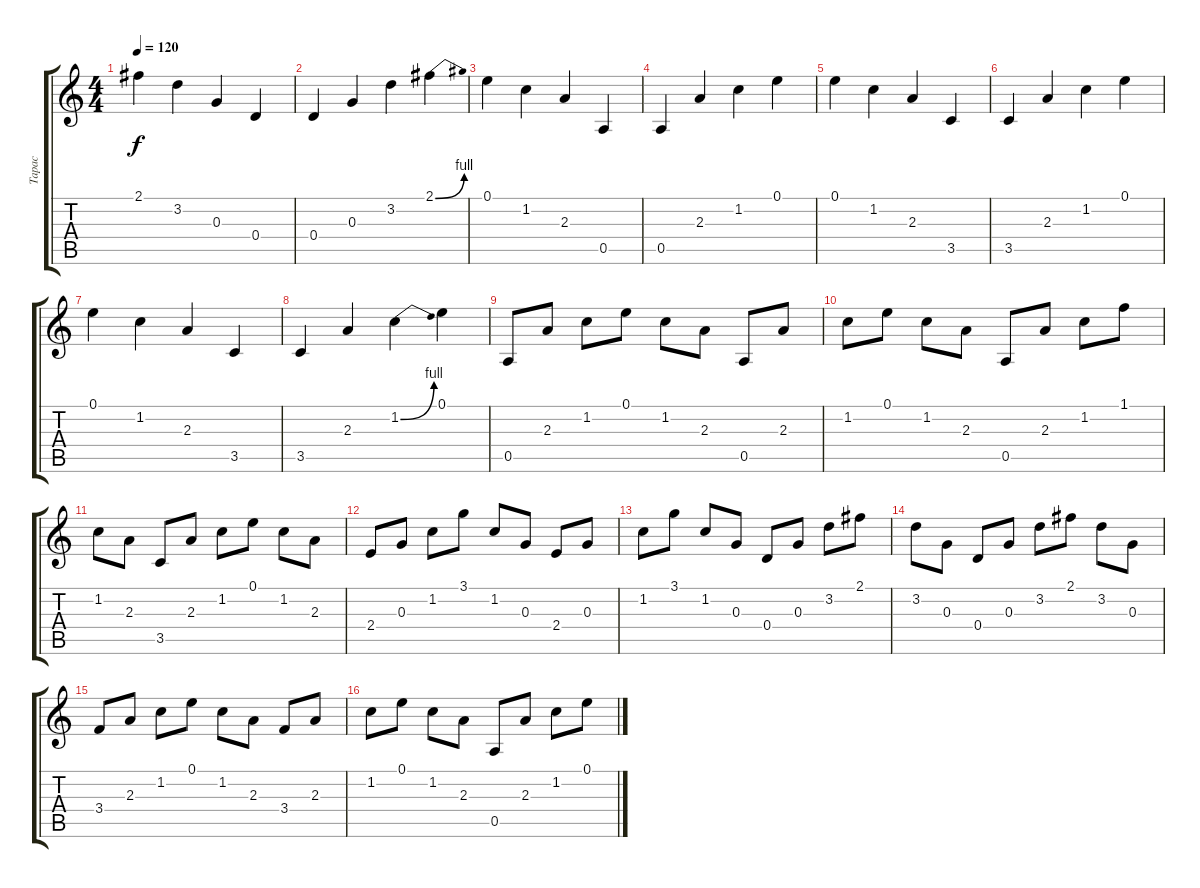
\track ("Тарас" "Тарас") {instrument overdrivenguitar}
\staff {score tabs}
\tuning (E4 B3 G3 D3 A2 E2) {hide}
\ts (4 4)
\tempo 120
\clef g2
\ks c
2.1.4{dy f} 3.2.4 0.3.4 0.4.4 |
0.4.4 0.3.4 3.2.4 2.1{be (bend 0 0 60 4)}.4 |
0.1.4 1.2.4 2.3.4 0.5.4 |
0.5.4 2.3.4 1.2.4 0.1.4 |
0.1.4 1.2.4 2.3.4 3.5.4 |
3.5.4 2.3.4 1.2.4 0.1.4 |
0.1.4 1.2.4 2.3.4 3.5.4 |
3.5.4 2.3.4 1.2{be (bend 0 0 60 4)}.4 0.1.4 |
0.5.8 2.3.8 1.2.8 0.1.8 1.2.8 2.3.8 0.5.8 2.3.8 |
1.2.8 0.1.8 1.2.8 2.3.8 0.5.8 2.3.8 1.2.8 1.1.8 |
1.2.8 2.3.8 3.5.8 2.3.8 1.2.8 0.1.8 1.2.8 2.3.8 |
2.4.8 0.3.8 1.2.8 3.1.8 1.2.8 0.3.8 2.4.8 0.3.8 |
1.2.8 3.1.8 1.2.8 0.3.8 0.4.8 0.3.8 3.2.8 2.1.8 |
3.2.8 0.3.8 0.4.8 0.3.8 3.2.8 2.1.8 3.2.8 0.3.8 |
3.4.8 2.3.8 1.2.8 0.1.8 1.2.8 2.3.8 3.4.8 2.3.8 |
1.2.8 0.1.8 1.2.8 2.3.8 0.5.8 2.3.8 1.2.8 0.1.8
